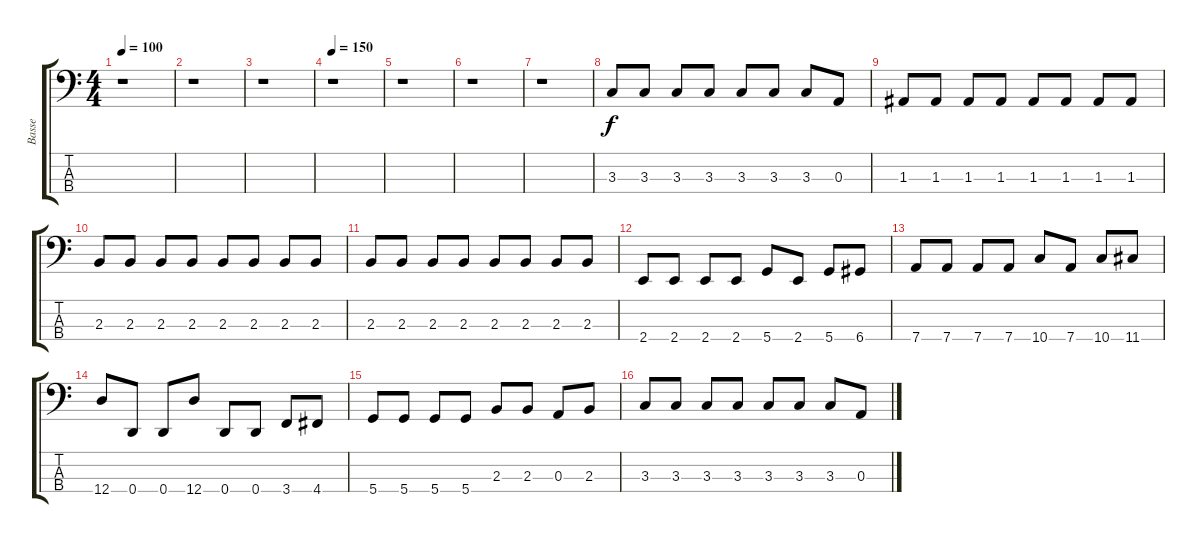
\track ("Basse" "Basse") {instrument electricbassfinger}
\staff {score tabs}
\tuning (G2 D2 A1 D1) {hide}
\ts (4 4)
\tempo 100
\clef f4
\ks c
r.1{dy f} |
r.1 |
r.1 |
\tempo 150
r.1 |
r.1 |
r.1 |
r.1 |
3.3.8 3.3.8 3.3.8 3.3.8 3.3.8 3.3.8 3.3.8 0.3.8 |
1.3.8 1.3.8 1.3.8 1.3.8 1.3.8 1.3.8 1.3.8 1.3.8 |
2.3.8 2.3.8 2.3.8 2.3.8 2.3.8 2.3.8 2.3.8 2.3.8 |
2.3.8 2.3.8 2.3.8 2.3.8 2.3.8 2.3.8 2.3.8 2.3.8 |
2.4.8 2.4.8 2.4.8 2.4.8 5.4.8 2.4.8 5.4.8 6.4.8 |
7.4.8 7.4.8 7.4.8 7.4.8 10.4.8 7.4.8 10.4.8 11.4.8 |
12.4.8 0.4.8 0.4.8 12.4.8 0.4.8 0.4.8 3.4.8 4.4.8 |
5.4.8 5.4.8 5.4.8 5.4.8 2.3.8 2.3.8 0.3.8 2.3.8 |
3.3.8 3.3.8 3.3.8 3.3.8 3.3.8 3.3.8 3.3.8 0.3.8
